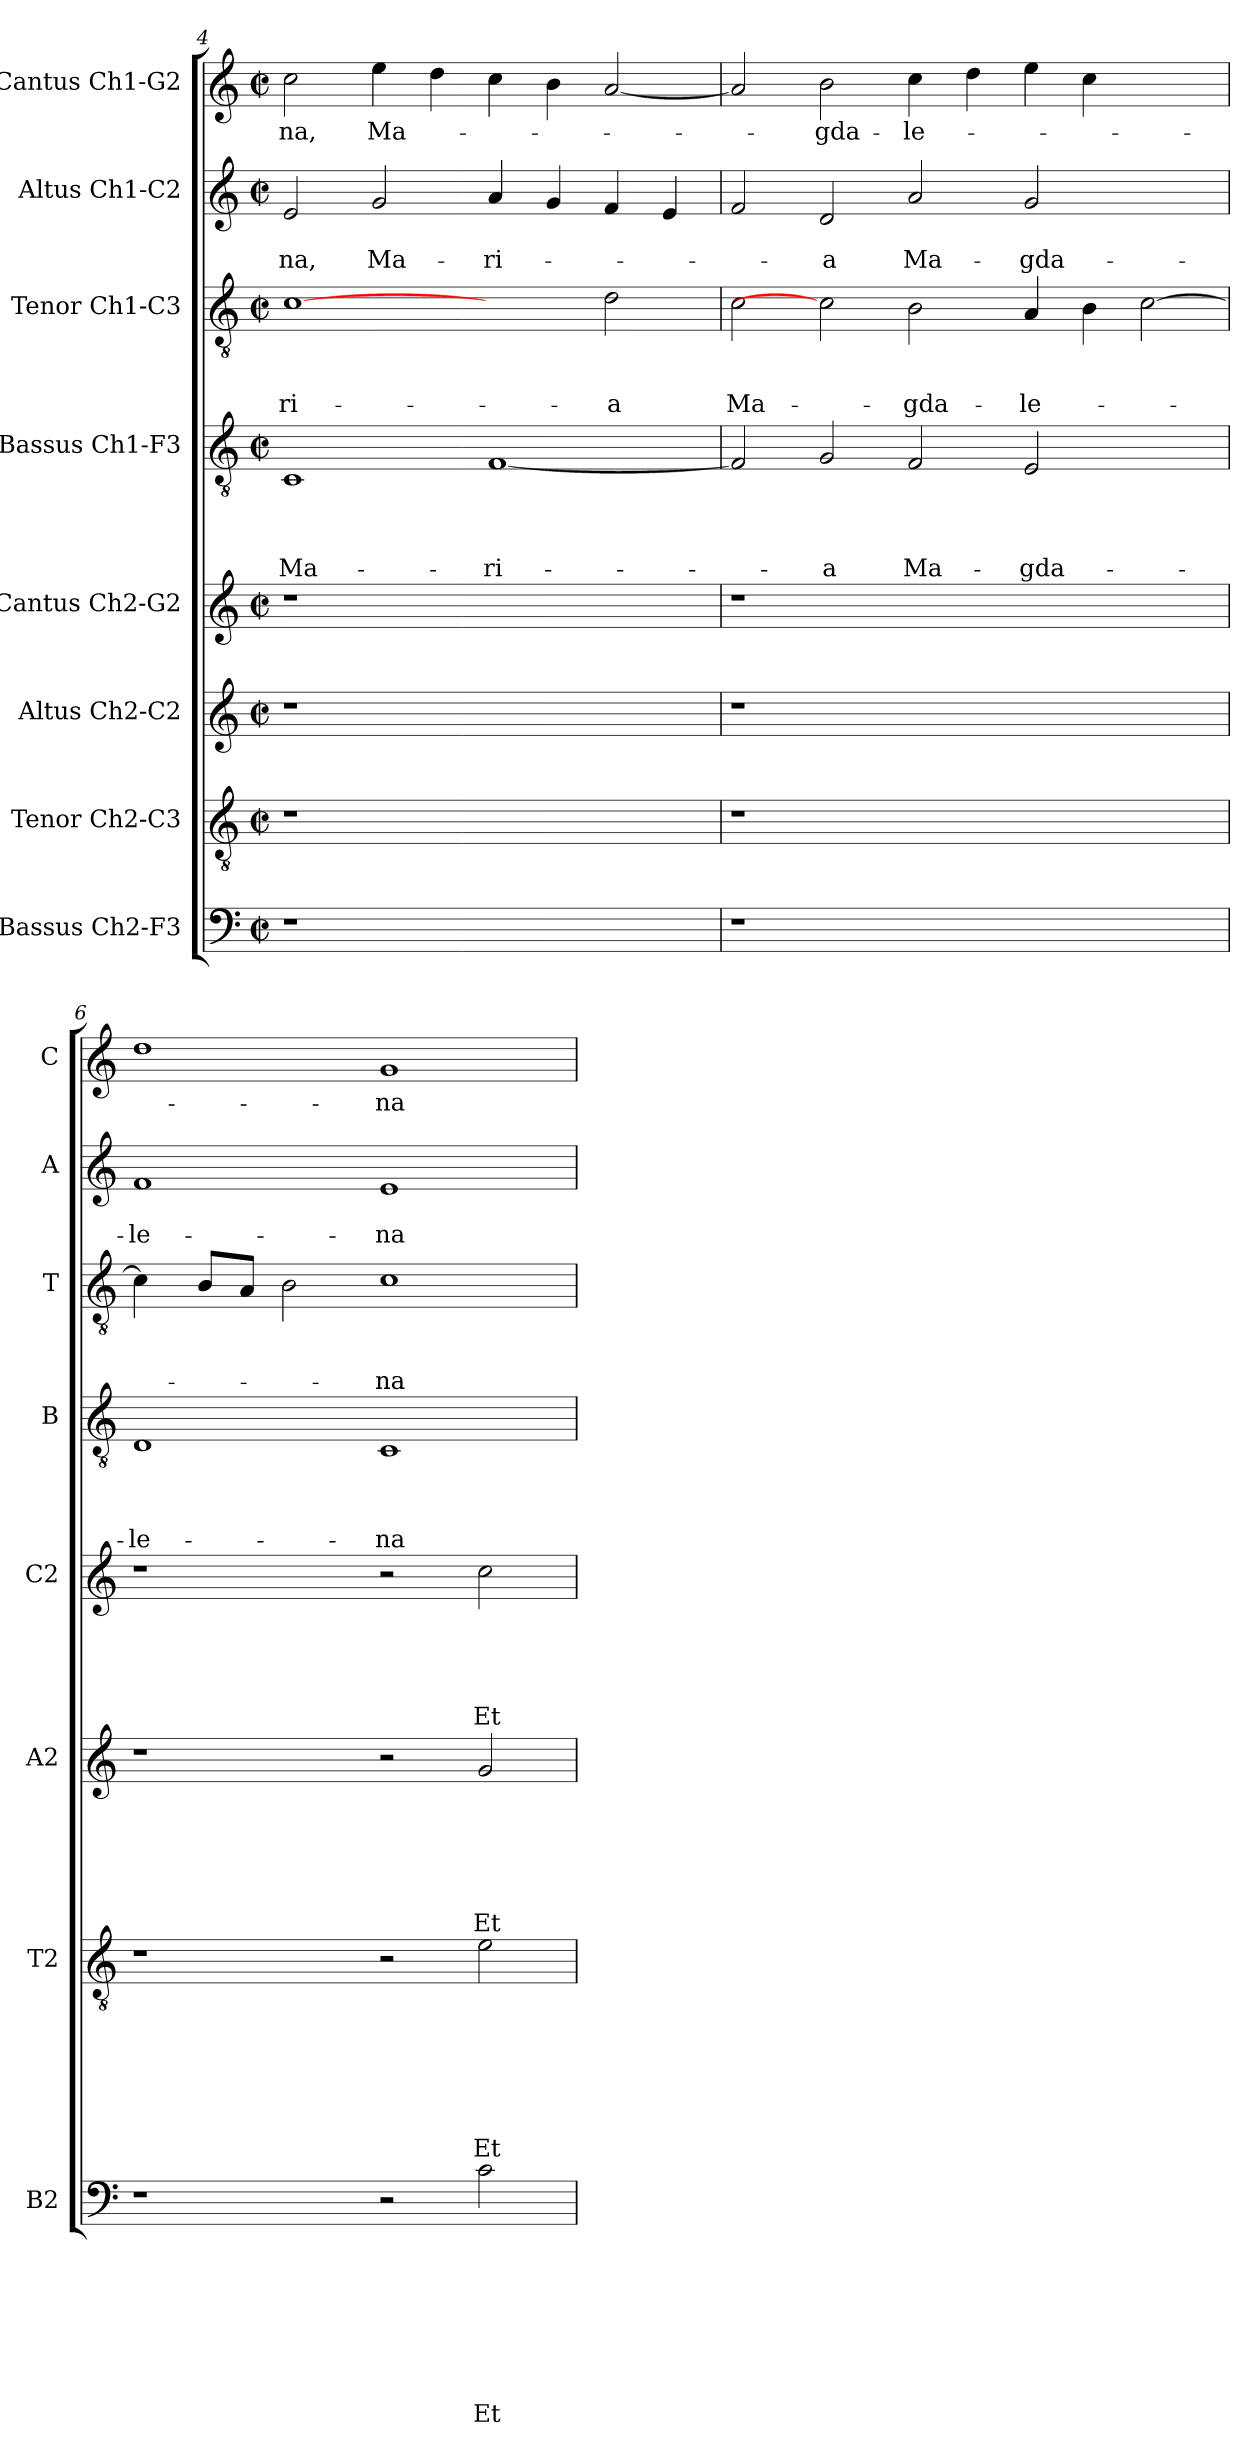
**kern	**text	**text	**text	**text	**text	**text	**text	**text	**kern	**text	**text	**text	**text	**text	**text	**text	**kern	**text	**text	**text	**text	**text	**text	**kern	**text	**text	**text	**text	**text	**kern	**text	**text	**text	**text	**kern	**text	**text	**text	**kern	**text	**text	**kern	**text
*part8	*part8	*part8	*part8	*part8	*part8	*part8	*part8	*part8	*part7	*part7	*part7	*part7	*part7	*part7	*part7	*part7	*part6	*part6	*part6	*part6	*part6	*part6	*part6	*part5	*part5	*part5	*part5	*part5	*part5	*part4	*part4	*part4	*part4	*part4	*part3	*part3	*part3	*part3	*part2	*part2	*part2	*part1	*part1
*staff8	*staff8	*staff8	*staff8	*staff8	*staff8	*staff8	*staff8	*staff8	*staff7	*staff7	*staff7	*staff7	*staff7	*staff7	*staff7	*staff7	*staff6	*staff6	*staff6	*staff6	*staff6	*staff6	*staff6	*staff5	*staff5	*staff5	*staff5	*staff5	*staff5	*staff4	*staff4	*staff4	*staff4	*staff4	*staff3	*staff3	*staff3	*staff3	*staff2	*staff2	*staff2	*staff1	*staff1
*I"Bassus Ch2-F3	*	*	*	*	*	*	*	*	*I"Tenor Ch2-C3	*	*	*	*	*	*	*	*I"Altus Ch2-C2	*	*	*	*	*	*	*I"Cantus Ch2-G2	*	*	*	*	*	*I"Bassus Ch1-F3	*	*	*	*	*I"Tenor Ch1-C3	*	*	*	*I"Altus Ch1-C2	*	*	*I"Cantus Ch1-G2	*
*I'B2	*	*	*	*	*	*	*	*	*I'T2	*	*	*	*	*	*	*	*I'A2	*	*	*	*	*	*	*I'C2	*	*	*	*	*	*I'B	*	*	*	*	*I'T	*	*	*	*I'A	*	*	*I'C	*
*clefF4	*	*	*	*	*	*	*	*	*clefGv2	*	*	*	*	*	*	*	*clefG2	*	*	*	*	*	*	*clefG2	*	*	*	*	*	*clefGv2	*	*	*	*	*clefGv2	*	*	*	*clefG2	*	*	*clefG2	*
*k[]	*	*	*	*	*	*	*	*	*k[]	*	*	*	*	*	*	*	*k[]	*	*	*	*	*	*	*k[]	*	*	*	*	*	*k[]	*	*	*	*	*k[]	*	*	*	*k[]	*	*	*k[]	*
*C:	*	*	*	*	*	*	*	*	*C:	*	*	*	*	*	*	*	*C:	*	*	*	*	*	*	*C:	*	*	*	*	*	*C:	*	*	*	*	*C:	*	*	*	*C:	*	*	*C:	*
*M2/2	*	*	*	*	*	*	*	*	*M2/2	*	*	*	*	*	*	*	*M2/2	*	*	*	*	*	*	*M2/2	*	*	*	*	*	*M2/2	*	*	*	*	*M2/2	*	*	*	*M2/2	*	*	*M2/2	*
*met(c|)	*	*	*	*	*	*	*	*	*met(c|)	*	*	*	*	*	*	*	*met(c|)	*	*	*	*	*	*	*met(c|)	*	*	*	*	*	*met(c|)	*	*	*	*	*met(c|)	*	*	*	*met(c|)	*	*	*met(c|)	*
=4	=4	=4	=4	=4	=4	=4	=4	=4	=4	=4	=4	=4	=4	=4	=4	=4	=4	=4	=4	=4	=4	=4	=4	=4	=4	=4	=4	=4	=4	=4	=4	=4	=4	=4	=4	=4	=4	=4	=4	=4	=4	=4	=4
!	!	!	!	!	!	!	!	!	!	!	!	!	!	!	!	!	!	!	!	!	!	!	!	!	!	!	!	!	!	!	!	!	!	!LO:LY:b	!	!	!	!LO:LY:b	!	!	!LO:LY:b	!	!LO:LY:b
1r	.	.	.	.	.	.	.	.	1r	.	.	.	.	.	.	.	1r	.	.	.	.	.	.	1r	.	.	.	.	.	1C	.	.	.	Ma-	[1c	.	.	-ri-	2e/	.	-na,	2cc\	-na,
!	!	!	!	!	!	!	!	!	!	!	!	!	!	!	!	!	!	!	!	!	!	!	!	!	!	!	!	!	!	!	!	!	!	!	!	!	!	!	!	!	!LO:LY:b	!	!LO:LY:b
.	.	.	.	.	.	.	.	.	.	.	.	.	.	.	.	.	.	.	.	.	.	.	.	.	.	.	.	.	.	.	.	.	.	.	.	.	.	.	2g/	.	Ma-	4ee\	Ma-
.	.	.	.	.	.	.	.	.	.	.	.	.	.	.	.	.	.	.	.	.	.	.	.	.	.	.	.	.	.	.	.	.	.	.	.	.	.	.	.	.	.	4dd\	.
!	!	!	!	!	!	!	!	!	!	!	!	!	!	!	!	!	!	!	!	!	!	!	!	!	!	!	!	!	!	!	!	!	!	!LO:LY:b	!	!	!	!	!	!	!LO:LY:b	!	!
1ryy	.	.	.	.	.	.	.	.	1ryy	.	.	.	.	.	.	.	1ryy	.	.	.	.	.	.	1ryy	.	.	.	.	.	[1F	.	.	.	-ri-	2ryy	.	.	.	4a/	.	-ri-	4cc\	.
.	.	.	.	.	.	.	.	.	.	.	.	.	.	.	.	.	.	.	.	.	.	.	.	.	.	.	.	.	.	.	.	.	.	.	.	.	.	.	4g/	.	.	4b\	.
!	!	!	!	!	!	!	!	!	!	!	!	!	!	!	!	!	!	!	!	!	!	!	!	!	!	!	!	!	!	!	!	!	!	!	!	!	!	!LO:LY:b	!	!	!	!	!
.	.	.	.	.	.	.	.	.	.	.	.	.	.	.	.	.	.	.	.	.	.	.	.	.	.	.	.	.	.	.	.	.	.	.	2d\	.	.	-a	4f/	.	.	[2a/	.
.	.	.	.	.	.	.	.	.	.	.	.	.	.	.	.	.	.	.	.	.	.	.	.	.	.	.	.	.	.	.	.	.	.	.	.	.	.	.	4e/	.	.	.	.
=5	=5	=5	=5	=5	=5	=5	=5	=5	=5	=5	=5	=5	=5	=5	=5	=5	=5	=5	=5	=5	=5	=5	=5	=5	=5	=5	=5	=5	=5	=5	=5	=5	=5	=5	=5	=5	=5	=5	=5	=5	=5	=5	=5
!	!	!	!	!	!	!	!	!	!	!	!	!	!	!	!	!	!	!	!	!	!	!	!	!	!	!	!	!	!	!	!	!	!	!	!	!	!	!LO:LY:b	!	!	!	!	!
1r	.	.	.	.	.	.	.	.	1r	.	.	.	.	.	.	.	1r	.	.	.	.	.	.	1r	.	.	.	.	.	2F/]	.	.	.	.	2c\	.	.	Ma-	2f/	.	.	2a/]	.
!	!	!	!	!	!	!	!	!	!	!	!	!	!	!	!	!	!	!	!	!	!	!	!	!	!	!	!	!	!	!	!	!	!	!LO:LY:b	!	!	!	!	!	!	!LO:LY:b	!	!LO:LY:b
.	.	.	.	.	.	.	.	.	.	.	.	.	.	.	.	.	.	.	.	.	.	.	.	.	.	.	.	.	.	2G/	.	.	.	-a	2c]	.	.	.	2d/	.	-a	2b\	-gda-
!	!	!	!	!	!	!	!	!	!	!	!	!	!	!	!	!	!	!	!	!	!	!	!	!	!	!	!	!	!	!	!	!	!	!LO:LY:b	!	!	!	!LO:LY:b	!	!	!LO:LY:b	!	!LO:LY:b
1.ryy	.	.	.	.	.	.	.	.	1.ryy	.	.	.	.	.	.	.	1.ryy	.	.	.	.	.	.	1.ryy	.	.	.	.	.	2F/	.	.	.	Ma-	2B\	.	.	-gda-	2a/	.	Ma-	4cc\	-le-
.	.	.	.	.	.	.	.	.	.	.	.	.	.	.	.	.	.	.	.	.	.	.	.	.	.	.	.	.	.	.	.	.	.	.	.	.	.	.	.	.	.	4dd\	.
!	!	!	!	!	!	!	!	!	!	!	!	!	!	!	!	!	!	!	!	!	!	!	!	!	!	!	!	!	!	!	!	!	!	!LO:LY:b	!	!	!	!LO:LY:b	!	!	!LO:LY:b	!	!
.	.	.	.	.	.	.	.	.	.	.	.	.	.	.	.	.	.	.	.	.	.	.	.	.	.	.	.	.	.	2E/	.	.	.	-gda-	4A/	.	.	-le-	2g/	.	-gda-	4ee\	.
.	.	.	.	.	.	.	.	.	.	.	.	.	.	.	.	.	.	.	.	.	.	.	.	.	.	.	.	.	.	.	.	.	.	.	4B\	.	.	.	.	.	.	4cc\	.
.	.	.	.	.	.	.	.	.	.	.	.	.	.	.	.	.	.	.	.	.	.	.	.	.	.	.	.	.	.	2ryy	.	.	.	.	[2c\	.	.	.	2ryy	.	.	2ryy	.
!!LO:LB:g=z
=6	=6	=6	=6	=6	=6	=6	=6	=6	=6	=6	=6	=6	=6	=6	=6	=6	=6	=6	=6	=6	=6	=6	=6	=6	=6	=6	=6	=6	=6	=6	=6	=6	=6	=6	=6	=6	=6	=6	=6	=6	=6	=6	=6
!	!	!	!	!	!	!	!	!	!	!	!	!	!	!	!	!	!	!	!	!	!	!	!	!	!	!	!	!	!	!	!	!	!	!LO:LY:b	!	!	!	!	!	!	!LO:LY:b	!	!
1r	.	.	.	.	.	.	.	.	1r	.	.	.	.	.	.	.	1r	.	.	.	.	.	.	1r	.	.	.	.	.	1D	.	.	.	-le-	4c\]	.	.	.	1f	.	-le-	1dd	.
.	.	.	.	.	.	.	.	.	.	.	.	.	.	.	.	.	.	.	.	.	.	.	.	.	.	.	.	.	.	.	.	.	.	.	8B/L	.	.	.	.	.	.	.	.
.	.	.	.	.	.	.	.	.	.	.	.	.	.	.	.	.	.	.	.	.	.	.	.	.	.	.	.	.	.	.	.	.	.	.	8A/J	.	.	.	.	.	.	.	.
.	.	.	.	.	.	.	.	.	.	.	.	.	.	.	.	.	.	.	.	.	.	.	.	.	.	.	.	.	.	.	.	.	.	.	2B\	.	.	.	.	.	.	.	.
!	!	!	!	!	!	!	!	!	!	!	!	!	!	!	!	!	!	!	!	!	!	!	!	!	!	!	!	!	!	!	!	!	!	!LO:LY:b	!	!	!	!LO:LY:b	!	!	!LO:LY:b	!	!LO:LY:b
2r	.	.	.	.	.	.	.	.	2r	.	.	.	.	.	.	.	2r	.	.	.	.	.	.	2r	.	.	.	.	.	1C	.	.	.	-na	1c	.	.	-na	1e	.	-na	1g	-na
!	!	!	!	!	!	!	!	!LO:LY:b	!	!	!	!	!	!	!	!LO:LY:b	!	!	!	!	!	!	!LO:LY:b	!	!	!	!	!	!LO:LY:b	!	!	!	!	!	!	!	!	!	!	!	!	!	!
2c\	.	.	.	.	.	.	.	Et	2e\	.	.	.	.	.	.	Et	2g/	.	.	.	.	.	Et	2cc\	.	.	.	.	Et	.	.	.	.	.	.	.	.	.	.	.	.	.	.
=	=	=	=	=	=	=	=	=	=	=	=	=	=	=	=	=	=	=	=	=	=	=	=	=	=	=	=	=	=	=	=	=	=	=	=	=	=	=	=	=	=	=	=
*-	*-	*-	*-	*-	*-	*-	*-	*-	*-	*-	*-	*-	*-	*-	*-	*-	*-	*-	*-	*-	*-	*-	*-	*-	*-	*-	*-	*-	*-	*-	*-	*-	*-	*-	*-	*-	*-	*-	*-	*-	*-	*-	*-
